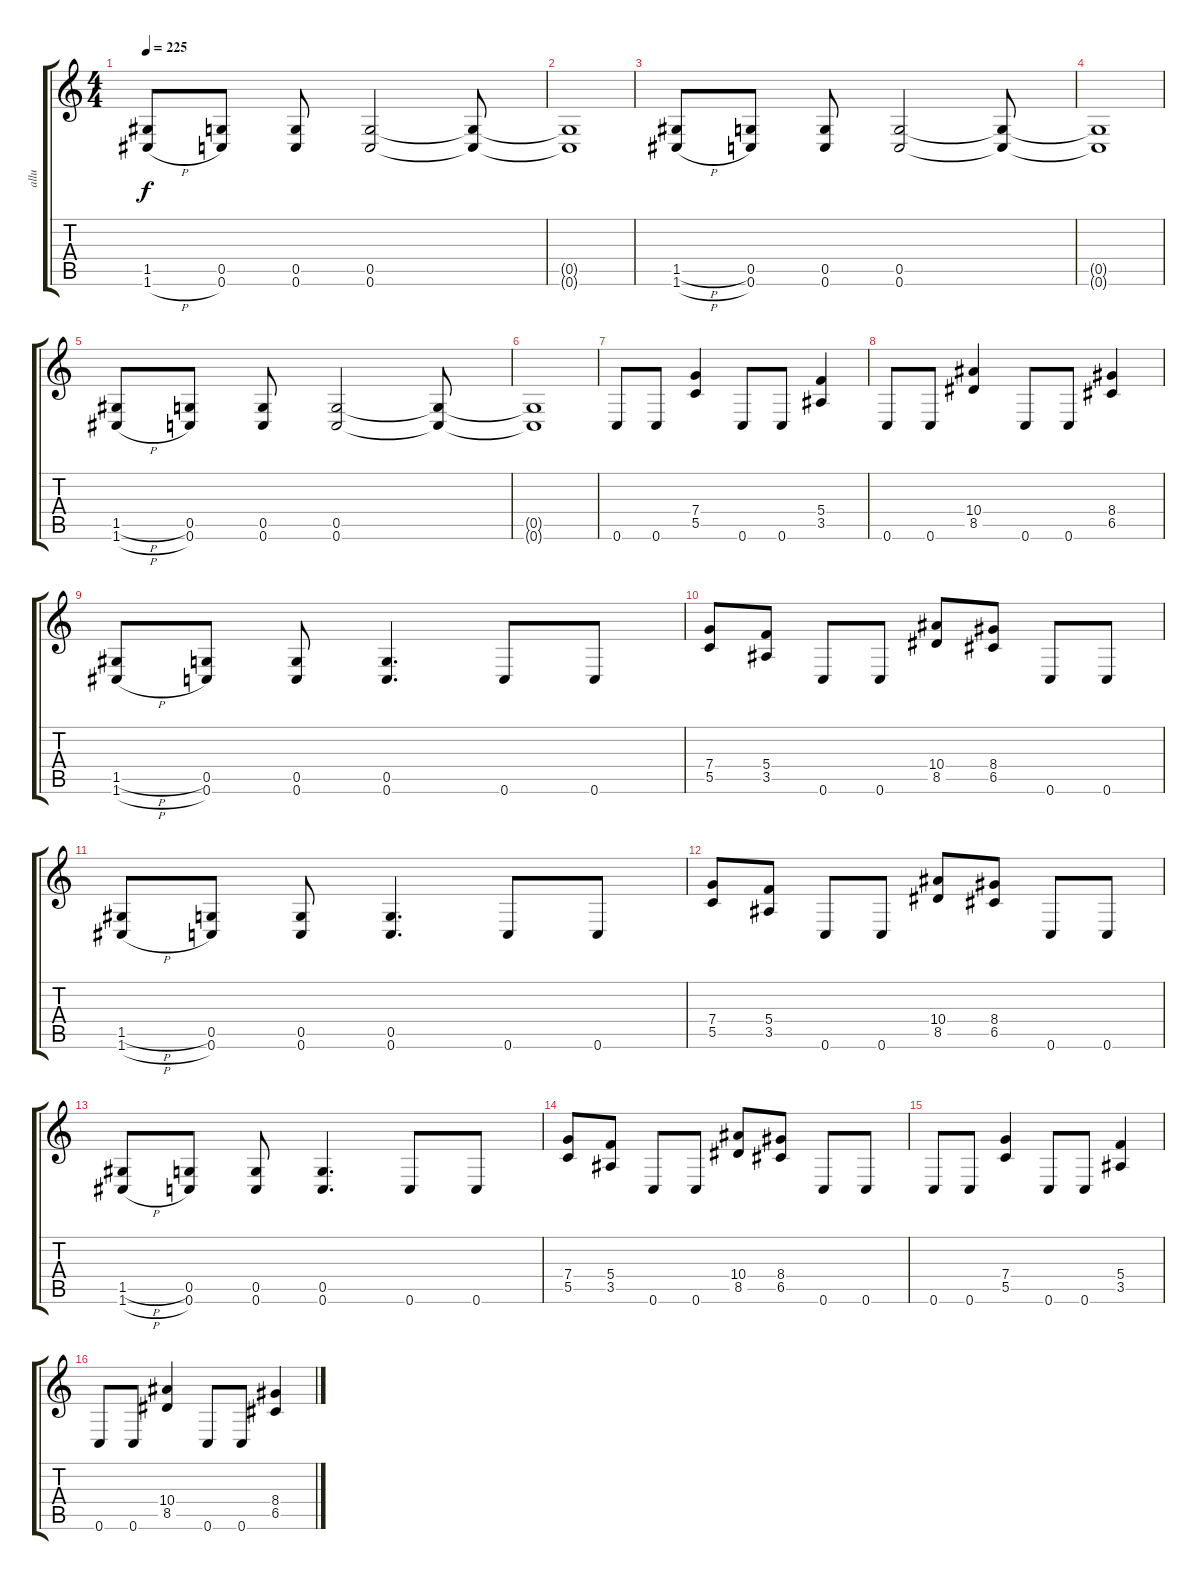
\track ("allu" "allu") {instrument distortionguitar}
\staff {score tabs}
\tuning (D4 A3 F3 C3 G2 C2) {hide}
\ts (4 4)
\tempo 225
\clef g2
\ks c
(1.5 1.6{h}).8{dy f instrument distortionguitar} (0.5 0.6).8 (0.5 0.6).8 (0.5 0.6).2 (0.5{t} 0.6{t}).8 |
(0.5{t} 0.6{t}).1 |
(1.5{h} 1.6{h}).8 (0.5 0.6).8 (0.5 0.6).8 (0.5 0.6).2 (0.5{t} 0.6{t}).8 |
(0.5{t} 0.6{t}).1 |
(1.5{h} 1.6{h}).8 (0.5 0.6).8 (0.5 0.6).8 (0.5 0.6).2 (0.5{t} 0.6{t}).8 |
(0.5{t} 0.6{t}).1 |
0.6.8 0.6.8 (7.4 5.5).4 0.6.8 0.6.8 (5.4 3.5).4 |
0.6.8 0.6.8 (10.4 8.5).4 0.6.8 0.6.8 (8.4 6.5).4 |
(1.5{h} 1.6{h}).8 (0.5 0.6).8 (0.5 0.6).8 (0.5 0.6).4{d} 0.6.8 0.6.8 |
(7.4 5.5).8 (5.4 3.5).8 0.6.8 0.6.8 (10.4 8.5).8 (8.4 6.5).8 0.6.8 0.6.8 |
(1.5{h} 1.6{h}).8 (0.5 0.6).8 (0.5 0.6).8 (0.5 0.6).4{d} 0.6.8 0.6.8 |
(7.4 5.5).8 (5.4 3.5).8 0.6.8 0.6.8 (10.4 8.5).8 (8.4 6.5).8 0.6.8 0.6.8 |
(1.5{h} 1.6{h}).8 (0.5 0.6).8 (0.5 0.6).8 (0.5 0.6).4{d} 0.6.8 0.6.8 |
(7.4 5.5).8 (5.4 3.5).8 0.6.8 0.6.8 (10.4 8.5).8 (8.4 6.5).8 0.6.8 0.6.8 |
0.6.8 0.6.8 (7.4 5.5).4 0.6.8 0.6.8 (5.4 3.5).4 |
0.6.8 0.6.8 (10.4 8.5).4 0.6.8 0.6.8 (8.4 6.5).4
